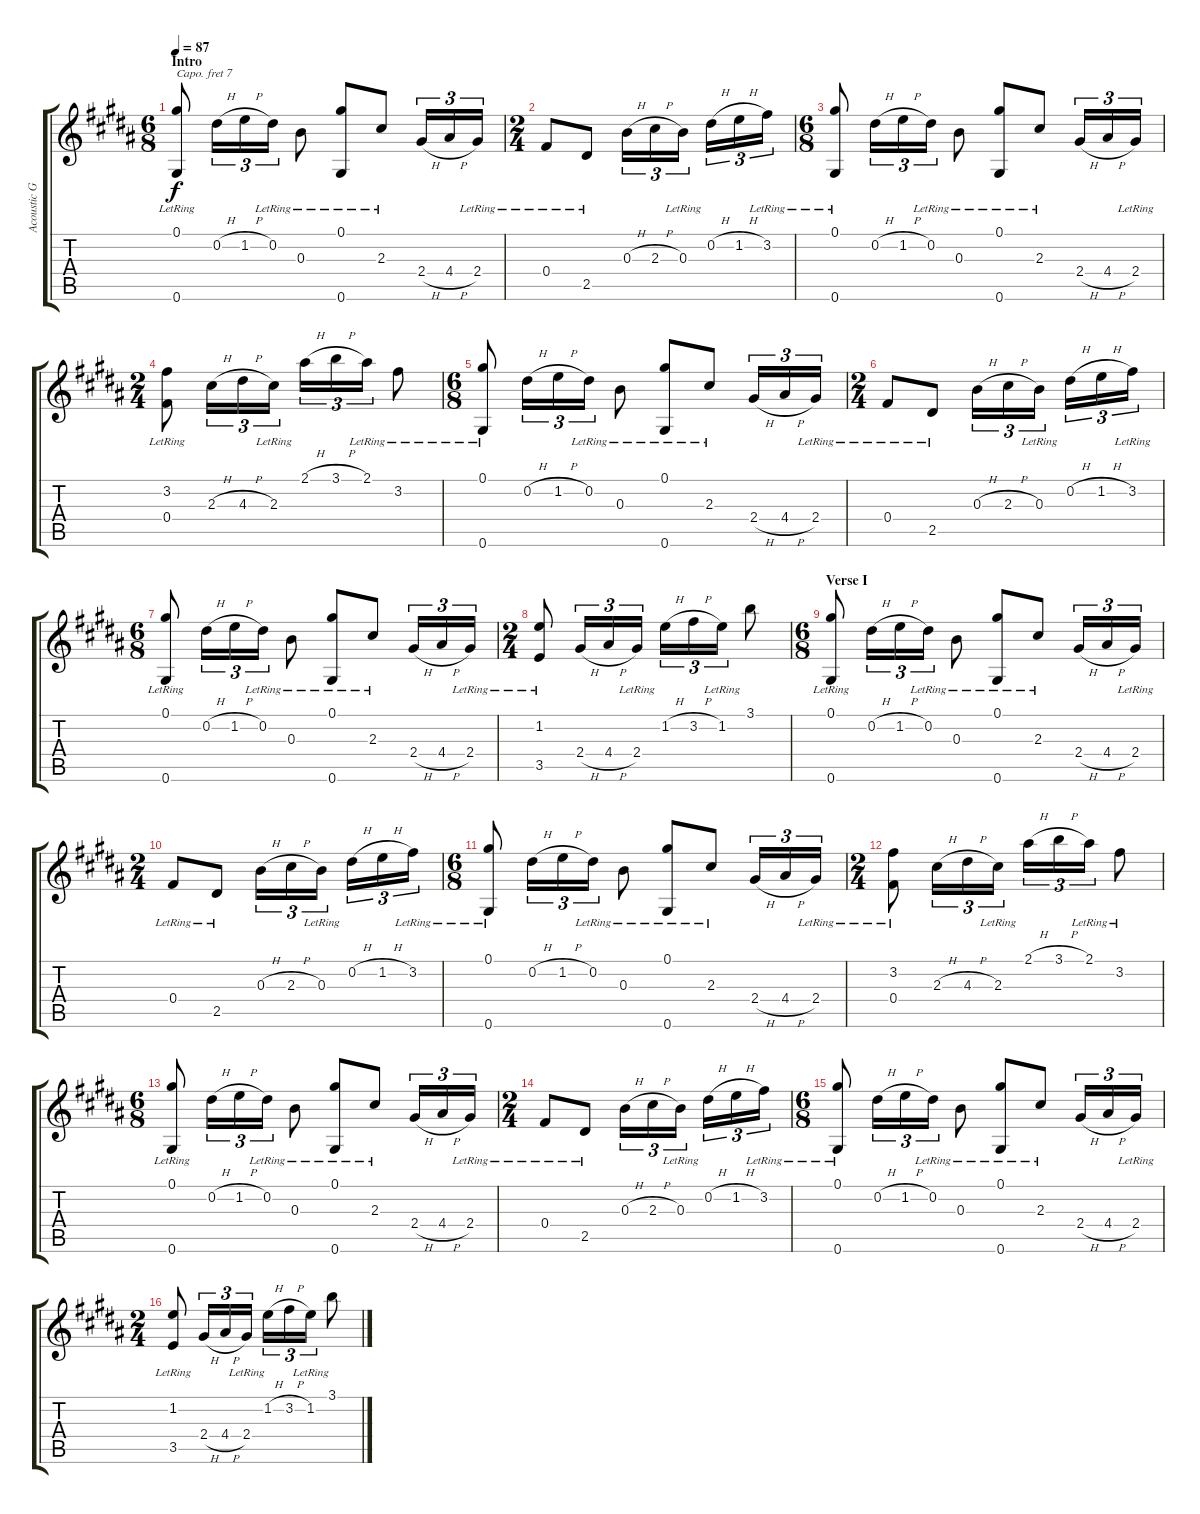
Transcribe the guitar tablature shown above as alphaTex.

\track ("Acoustic Guitar I" "Acoustic G") {instrument acousticguitarsteel}
\staff {score tabs}
\capo 7
\tuning (Db4 Ab3 E3 B2 Gb2 Db2) {hide}
\ts (6 8)
\section ("" "Intro")
\tempo 87
\clef g2
\ks b
(0.1{lr} 0.6{lr}).8{dy f instrument acousticguitarsteel} 0.2{h}.16{tu (3 2)} 1.2{h}.16{tu (3 2)} 0.2{lr}.16{tu (3 2)} 0.3{lr}.8 (0.1{lr} 0.6{lr}).8 2.3{lr}.8 2.4{h}.16{tu (3 2)} 4.4{h}.16{tu (3 2)} 2.4{lr}.16{tu (3 2)} |
\ts (2 4)
0.4{lr}.8 2.5{lr}.8 0.3{h}.16{tu (3 2)} 2.3{h}.16{tu (3 2)} 0.3{lr}.16{tu (3 2)} 0.2{h}.16{tu (3 2)} 1.2{h}.16{tu (3 2)} 3.2{lr}.16{tu (3 2)} |
\ts (6 8)
(0.1{lr} 0.6{lr}).8 0.2{h}.16{tu (3 2)} 1.2{h}.16{tu (3 2)} 0.2{lr}.16{tu (3 2)} 0.3{lr}.8 (0.1{lr} 0.6{lr}).8 2.3{lr}.8 2.4{h}.16{tu (3 2)} 4.4{h}.16{tu (3 2)} 2.4{lr}.16{tu (3 2)} |
\ts (2 4)
(3.2{lr} 0.4{lr}).8 2.3{h}.16{tu (3 2)} 4.3{h}.16{tu (3 2)} 2.3{lr}.16{tu (3 2)} 2.1{h}.16{tu (3 2)} 3.1{h}.16{tu (3 2)} 2.1{lr}.16{tu (3 2)} 3.2{lr}.8 |
\ts (6 8)
(0.1{lr} 0.6{lr}).8 0.2{h}.16{tu (3 2)} 1.2{h}.16{tu (3 2)} 0.2{lr}.16{tu (3 2)} 0.3{lr}.8 (0.1{lr} 0.6{lr}).8 2.3{lr}.8 2.4{h}.16{tu (3 2)} 4.4{h}.16{tu (3 2)} 2.4{lr}.16{tu (3 2)} |
\ts (2 4)
0.4{lr}.8 2.5{lr}.8 0.3{h}.16{tu (3 2)} 2.3{h}.16{tu (3 2)} 0.3{lr}.16{tu (3 2)} 0.2{h}.16{tu (3 2)} 1.2{h}.16{tu (3 2)} 3.2{lr}.16{tu (3 2)} |
\ts (6 8)
(0.1{lr} 0.6{lr}).8 0.2{h}.16{tu (3 2)} 1.2{h}.16{tu (3 2)} 0.2{lr}.16{tu (3 2)} 0.3{lr}.8 (0.1{lr} 0.6{lr}).8 2.3{lr}.8 2.4{h}.16{tu (3 2)} 4.4{h}.16{tu (3 2)} 2.4{lr}.16{tu (3 2)} |
\ts (2 4)
(1.2{lr} 3.5).8 2.4{h}.16{tu (3 2)} 4.4{h}.16{tu (3 2)} 2.4{lr}.16{tu (3 2)} 1.2{h}.16{tu (3 2)} 3.2{h}.16{tu (3 2)} 1.2{lr}.16{tu (3 2)} 3.1.8 |
\ts (6 8)
\section ("" "Verse I")
(0.1{lr} 0.6{lr}).8 0.2{h}.16{tu (3 2)} 1.2{h}.16{tu (3 2)} 0.2{lr}.16{tu (3 2)} 0.3{lr}.8 (0.1{lr} 0.6{lr}).8 2.3{lr}.8 2.4{h}.16{tu (3 2)} 4.4{h}.16{tu (3 2)} 2.4{lr}.16{tu (3 2)} |
\ts (2 4)
0.4{lr}.8 2.5{lr}.8 0.3{h}.16{tu (3 2)} 2.3{h}.16{tu (3 2)} 0.3{lr}.16{tu (3 2)} 0.2{h}.16{tu (3 2)} 1.2{h}.16{tu (3 2)} 3.2{lr}.16{tu (3 2)} |
\ts (6 8)
(0.1{lr} 0.6{lr}).8 0.2{h}.16{tu (3 2)} 1.2{h}.16{tu (3 2)} 0.2{lr}.16{tu (3 2)} 0.3{lr}.8 (0.1{lr} 0.6{lr}).8 2.3{lr}.8 2.4{h}.16{tu (3 2)} 4.4{h}.16{tu (3 2)} 2.4{lr}.16{tu (3 2)} |
\ts (2 4)
(3.2{lr} 0.4{lr}).8 2.3{h}.16{tu (3 2)} 4.3{h}.16{tu (3 2)} 2.3{lr}.16{tu (3 2)} 2.1{h}.16{tu (3 2)} 3.1{h}.16{tu (3 2)} 2.1{lr}.16{tu (3 2)} 3.2{lr}.8 |
\ts (6 8)
(0.1{lr} 0.6{lr}).8 0.2{h}.16{tu (3 2)} 1.2{h}.16{tu (3 2)} 0.2{lr}.16{tu (3 2)} 0.3{lr}.8 (0.1{lr} 0.6{lr}).8 2.3{lr}.8 2.4{h}.16{tu (3 2)} 4.4{h}.16{tu (3 2)} 2.4{lr}.16{tu (3 2)} |
\ts (2 4)
0.4{lr}.8 2.5{lr}.8 0.3{h}.16{tu (3 2)} 2.3{h}.16{tu (3 2)} 0.3{lr}.16{tu (3 2)} 0.2{h}.16{tu (3 2)} 1.2{h}.16{tu (3 2)} 3.2{lr}.16{tu (3 2)} |
\ts (6 8)
(0.1{lr} 0.6{lr}).8 0.2{h}.16{tu (3 2)} 1.2{h}.16{tu (3 2)} 0.2{lr}.16{tu (3 2)} 0.3{lr}.8 (0.1{lr} 0.6{lr}).8 2.3{lr}.8 2.4{h}.16{tu (3 2)} 4.4{h}.16{tu (3 2)} 2.4{lr}.16{tu (3 2)} |
\ts (2 4)
(1.2{lr} 3.5).8 2.4{h}.16{tu (3 2)} 4.4{h}.16{tu (3 2)} 2.4{lr}.16{tu (3 2)} 1.2{h}.16{tu (3 2)} 3.2{h}.16{tu (3 2)} 1.2{lr}.16{tu (3 2)} 3.1.8
